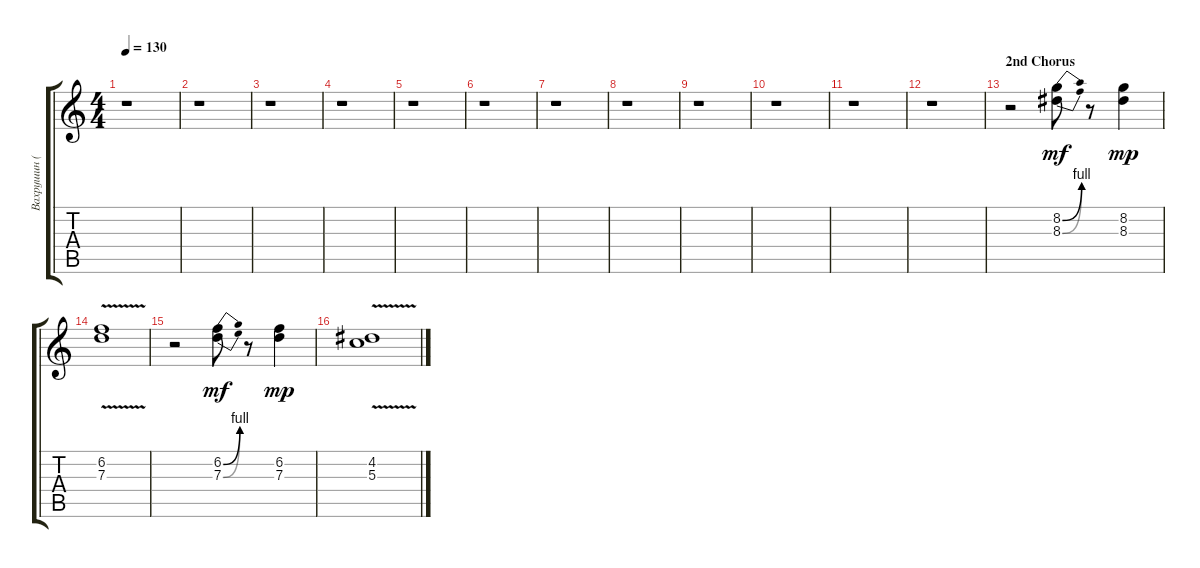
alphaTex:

\track ("Вахрушин (Соло)" "Вахрушин (") {instrument distortionguitar}
\staff {score tabs}
\tuning (E4 B3 G3 D3 A2 E2) {hide}
\ts (4 4)
\tempo 130
\clef g2
\ks c
r.1{dy mf} |
r.1 |
r.1 |
r.1 |
r.1 |
r.1 |
r.1 |
r.1 |
r.1 |
r.1 |
r.1 |
r.1 |
\section ("" "2nd Chorus")
r.2 (8.2{be (bend 0 0 60 4)} 8.3{be (bend 0 0 60 4)}).8 r.8 (8.2 8.3).4{dy mp} |
(6.2{v} 7.3{v}).1 |
r.2 (6.2{be (bend 0 0 60 4)} 7.3{be (bend 0 0 60 4)}).8{dy mf} r.8 (6.2 7.3).4{dy mp} |
(4.2{v} 5.3{v}).1
